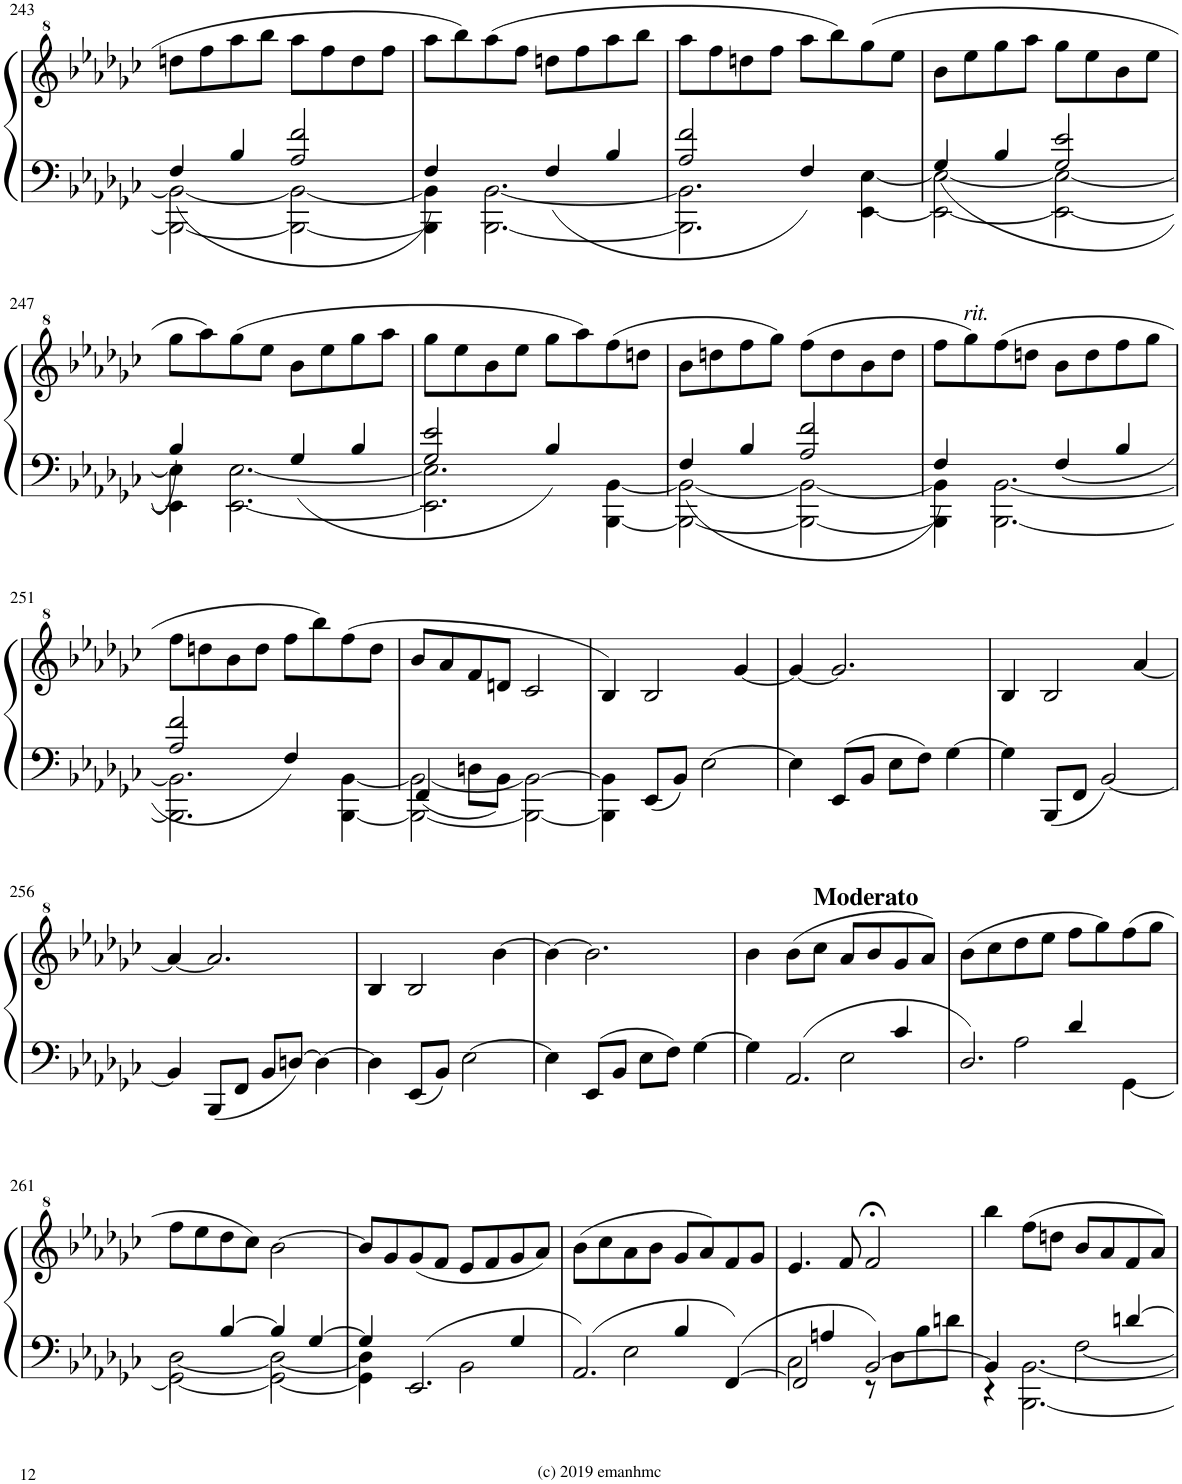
**kern	**kern
*part1	*part1
*staff2	*staff1
*I"Piano	*
*I'Pno.	*
!!LO:PB:g=z
*clefF4	*clefG^2
*k[b-e-a-d-g-c-]	*k[b-e-a-d-g-c-]
*M4/4	*M4/4
*met(c)	*met(c)
=243	=243
*^	*
2BBB-\_ 2BB-\_	4F/	8dddn\L
.	.	8fff\
.	4B-/	8aaa-\
.	.	8bbb-\J
2BBB-\_ 2BB-\_	2A-/ 2f/	8aaa-\L
.	.	8fff\
.	.	8ddd\
.	.	8fff\J
=244	=244	=244
4BBB-\] 4BB-\]	4F/	8aaa-\L
.	.	8bbb-\
[2.BBB-\ [2.BB-\	4ryy	(8aaa-\
.	.	8fff\J
.	4F/	8dddn\L
.	.	8fff\
.	4B-/	8aaa-\
.	.	8bbb-\J
=245	=245	=245
2.BBB-\] 2.BB-\]	2A-/ 2f/	8aaa-\L
.	.	8fff\
.	.	8dddn\
.	.	8fff\J
.	4F/	8aaa-\L
.	.	8bbb-\)
[4EE-\ [4E-\	4ryy	(8ggg-\
.	.	8eee-\J
=246	=246	=246
2EE-\_ 2E-\_	4G-/	8bb-\L
.	.	8eee-\
.	4B-/	8ggg-\
.	.	8aaa-\J
2EE-\_ 2E-\_	2G-/ 2e-/	8ggg-\L
.	.	8eee-\
.	.	8bb-\
.	.	8eee-\J
!!LO:LB:g=z
=247	=247	=247
4EE-\] 4E-\]	4B-/	8ggg-\L
.	.	8aaa-\)
[2.EE-\ [2.E-\	4ryy	(8ggg-\
.	.	8eee-\J
.	4G-/	8bb-\L
.	.	8eee-\
.	4B-/	8ggg-\
.	.	8aaa-\J
=248	=248	=248
2.EE-\] 2.E-\]	2G-/ 2e-/	8ggg-\L
.	.	8eee-\
.	.	8bb-\
.	.	8eee-\J
.	4B-/	8ggg-\L
.	.	8aaa-\)
[4BBB-\ [4BB-\	4ryy	(8fff\
.	.	8dddn\J
=249	=249	=249
2BBB-\_ 2BB-\_	4F/	8bb-\L
.	.	8dddn\
.	4B-/	8fff\
.	.	8ggg-\J)
2BBB-\_ 2BB-\_	2A-/ 2f/	(8fff\L
.	.	8ddd\
.	.	8bb-\
.	.	8ddd\J
=250	=250	=250
4BBB-\] 4BB-\]	4F/	8fff\L
!	!	!LO:TX:a:i:t=rit.
.	.	8ggg-\)
[2.BBB-\ [2.BB-\	4ryy	(8fff\
.	.	8dddn\J
.	4F/	8bb-\L
.	.	8ddd\
.	4B-/	8fff\
.	.	8ggg-\J
!!LO:LB:g=z
=251	=251	=251
2.BBB-\] 2.BB-\]	2A-/ 2f/	8fff\L
.	.	8dddn\
.	.	8bb-\
.	.	8ddd\J
.	4F/	8fff\L
.	.	8bbb-\)
[4BBB-\ [4BB-\	4ryy	(8fff\
.	.	8ddd\J
=252	=252	=252
2BBB-\_ 2BB-\_	4FF/	8bb-/L
.	.	8aa-/
.	8Dn\L	8ff/
.	8BB-\J	8ddn/J
2BBB-\_ 2BB-\_	2ryy	2cc-/
*v	*v	*
=253	=253
4BBB-\] 4BB-\]	4b-/)
8EE-/L	2b-/
8BB-/J	.
[2E-\	.
.	[4gg-/
=254	=254
4E-\]	4gg-/_
8EE-/L	2.gg-/]
8BB-/J	.
8E-\L	.
8F\J	.
[4G-\	.
=255	=255
4G-\]	4b-/
8BBB-/L	2b-/
8FF/J	.
[2BB-/	.
.	[4aa-/
!!LO:LB:g=z
=256	=256
4BB-/]	4aa-/_
8BBB-/L	2.aa-/]
8FF/J	.
8BB-/L	.
[8Dn/J	.
4D\_	.
=257	=257
4D\]	4b-/
8EE-/L	2b-/
8BB-/J	.
[2E-\	.
.	[4bb-\
=258	=258
4E-\]	4bb-\_
8EE-/L	2.bb-\]
8BB-/J	.
8E-\L	.
8F\J	.
[4G-\	.
=259	=259
*^	*
*	*^	*
4G-\]	4ryy	4ryy	4bb-\
2.AA-/	4ryy	2ryy	(8bb-\L
!	!	!	!LO:TX:a:B:t=Moderato
.	.	.	8ccc-\J
.	2E-\	.	8aa-/L
.	.	.	8bb-/
.	.	4c-/	8gg-/
.	.	.	8aa-/J)
=260	=260	=260	=260
2.D-/	4ryy	2ryy	(8bb-\L
.	.	.	8ccc-\
.	2A-\	.	8ddd-\
.	.	.	8eee-\J
.	.	4d-/	8fff\L
.	.	.	8ggg-\)
[4GG-\	4ryy	4ryy	(8fff\
.	.	.	8ggg-\J
!!LO:LB:g=z
=261	=261	=261	=261
2GG-\_	[2D-\	4ryy	8fff\L
.	.	.	8eee-\
.	.	[4B-/	8ddd-\
.	.	.	8ccc-\J)
2GG-\_	2D-\_	4B-/]	[2bb-\
.	.	[4G-/	.
=262	=262	=262	=262
4GG-\]	4D-\]	4G-/]	8bb-/L]
.	.	.	8gg-/
2.EE-/	4ryy	2ryy	(8gg-/
.	.	.	8ff/J
.	2BB-\	.	8ee-/L
.	.	.	8ff/
.	.	4G-/	8gg-/
.	.	.	8aa-/J)
=263	=263	=263	=263
2.AA-/	4ryy	2ryy	(8bb-\L
.	.	.	8ccc-\
.	2E-\	.	8aa-\
.	.	.	8bb-\J
.	.	4B-/	8gg-/L
.	.	.	8aa-/)
[4FF/	4ryy	4ryy	8ff/
.	.	.	8gg-/J
=264	=264	=264	=264
2FF/]	2C-\	4ryy	4.ee-/
.	.	4An/	.
.	.	.	8ff/
[2BB-/	8r	2ryy	2ff;</
.	8D-\L	.	.
.	8B-\	.	.
.	8dn\J	.	.
=265	=265	=265	=265
4BB-/]	4r	4ryy	4bbb-\
[2.BBB-\ [2.BB-\	4ryy	2ryy	(8fff\L
.	.	.	8dddn\J
.	[2F\	.	8bb-/L
.	.	.	8aa-/
.	.	[4dn/	8ff/
.	.	.	8aa-/J)
*v	*v	*v	*
=	=
*-	*-
